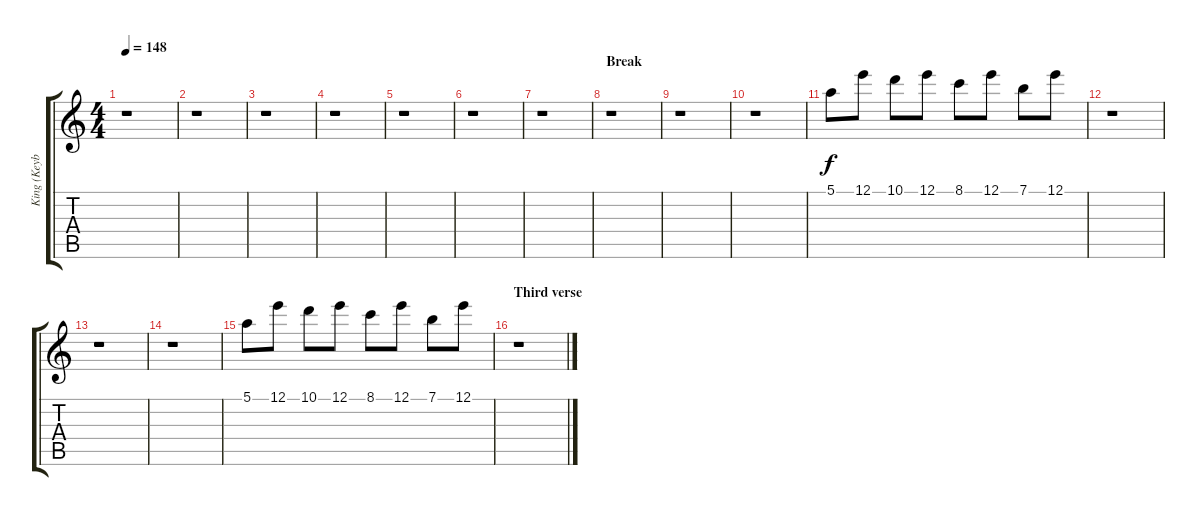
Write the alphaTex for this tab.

\track ("King (KeybHigh)" "King (Keyb") {instrument churchorgan}
\staff {score tabs}
\tuning (E5 B4 G4 D4 A3 E3) {hide}
\ts (4 4)
\tempo 148
\clef g2
\ks c
r.1{dy f} |
r.1 |
r.1 |
r.1 |
r.1 |
r.1 |
r.1 |
\section ("" "Break")
r.1 |
r.1 |
r.1 |
5.1.8 12.1.8 10.1.8 12.1.8 8.1.8 12.1.8 7.1.8 12.1.8 |
r.1 |
r.1 |
r.1 |
5.1.8 12.1.8 10.1.8 12.1.8 8.1.8 12.1.8 7.1.8 12.1.8 |
\section ("" "Third verse")
r.1
